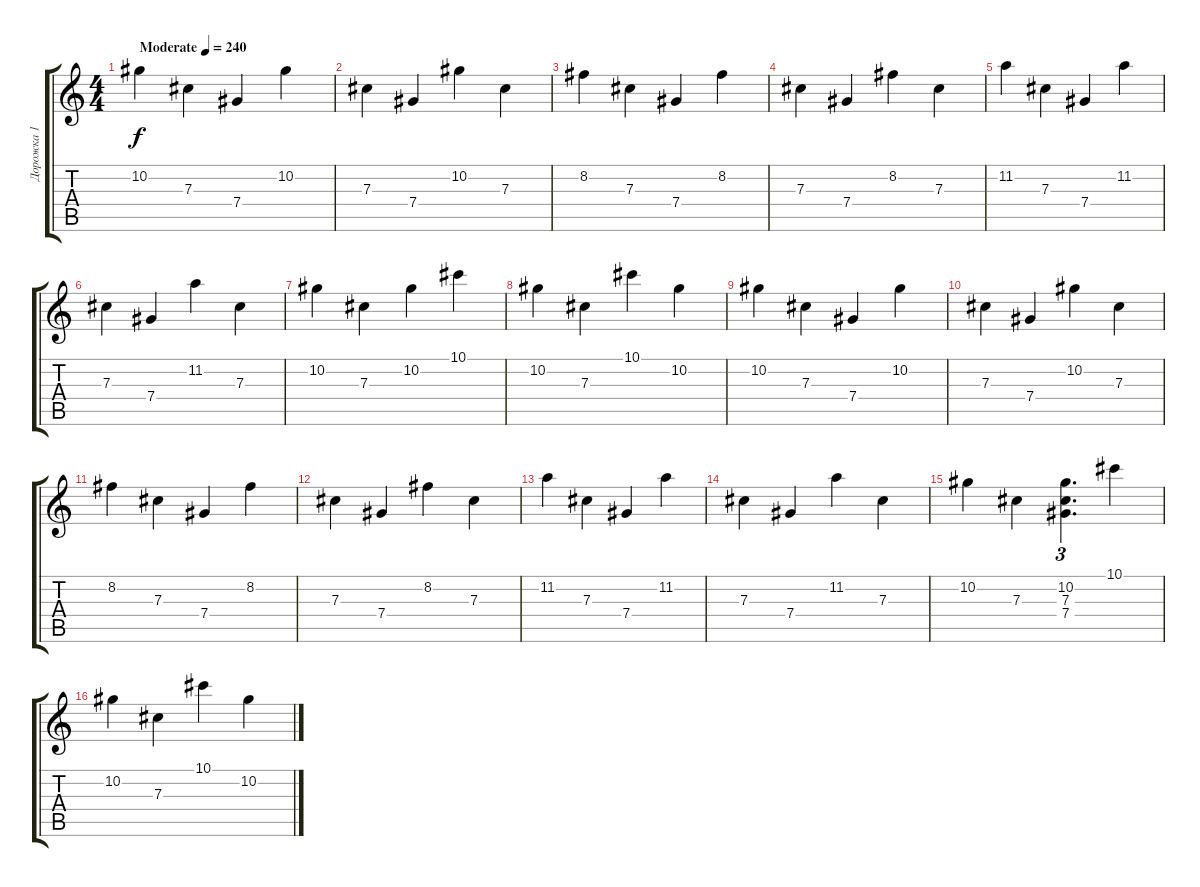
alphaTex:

\track ("Дорожка 1" "Дорожка 1") {instrument acousticguitarnylon}
\staff {score tabs}
\tuning (Eb4 Bb3 Gb3 Db3 Ab2 Eb2) {hide}
\ts (4 4)
\tempo (240 "Moderate")
\clef g2
\ks c
10.2.4{dy f instrument acousticguitarnylon} 7.3.4 7.4.4 10.2.4 |
7.3.4 7.4.4 10.2.4 7.3.4 |
8.2.4 7.3.4 7.4.4 8.2.4 |
7.3.4 7.4.4 8.2.4 7.3.4 |
11.2.4 7.3.4 7.4.4 11.2.4 |
7.3.4 7.4.4 11.2.4 7.3.4 |
10.2.4 7.3.4 10.2.4 10.1.4 |
10.2.4 7.3.4 10.1.4 10.2.4 |
10.2.4 7.3.4 7.4.4 10.2.4 |
7.3.4 7.4.4 10.2.4 7.3.4 |
8.2.4 7.3.4 7.4.4 8.2.4 |
7.3.4 7.4.4 8.2.4 7.3.4 |
11.2.4 7.3.4 7.4.4 11.2.4 |
7.3.4 7.4.4 11.2.4 7.3.4 |
10.2.4 7.3.4 (10.2 7.3 7.4).4{d tu (3 2)} 10.1.4 |
10.2.4 7.3.4 10.1.4 10.2.4
